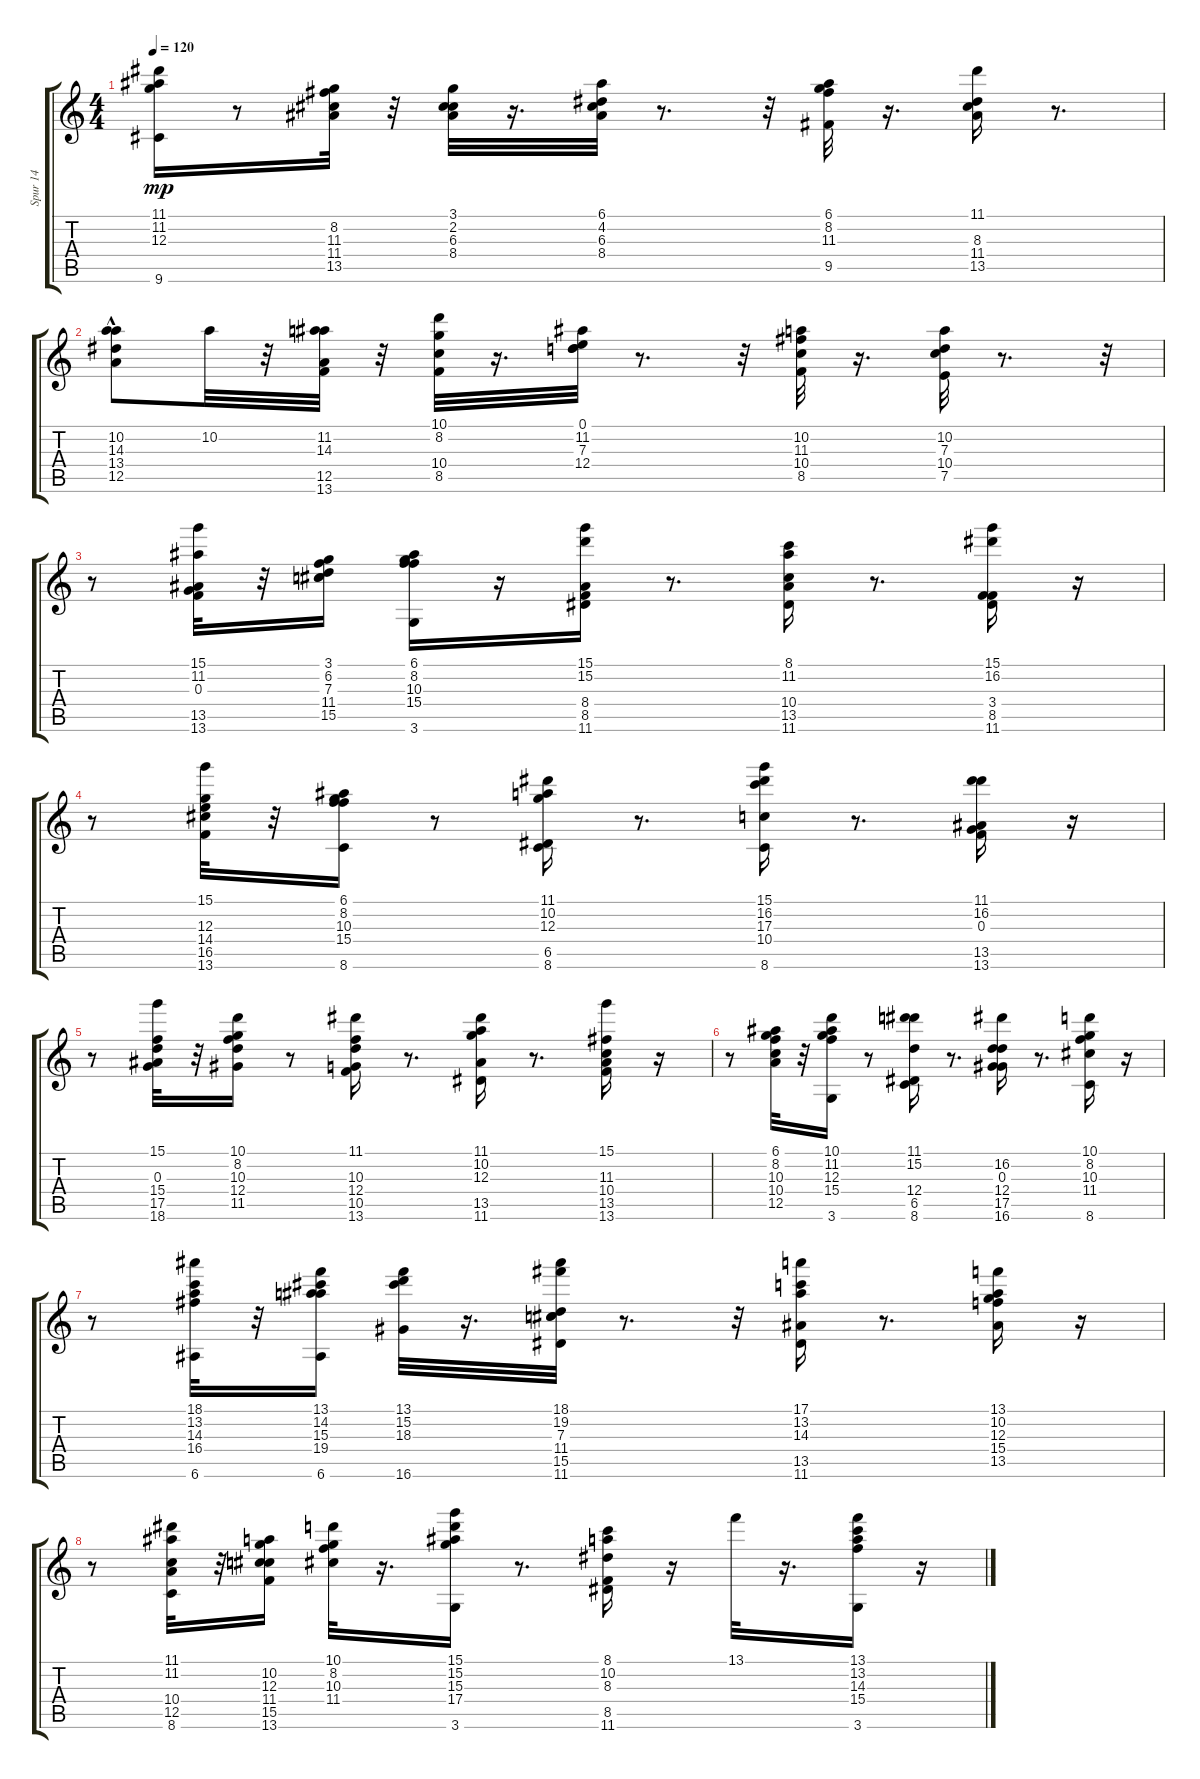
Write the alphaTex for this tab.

\track ("Spur 14" "Spur 14") {instrument acousticguitarnylon}
\staff {score tabs}
\tuning (E4 B3 G3 D3 A2 E2) {hide}
\ts (4 4)
\tempo 120
\clef g2
\ks c
(11.1 11.2 12.3 9.6).16{dy mp} r.8 (8.2 11.3 11.4 13.5).32 r.32 (3.1 2.2 6.3 8.4).32 r.16{d} (6.1 4.2 6.3 8.4).32 r.8{d} r.32 (6.1 8.2 11.3 9.5).32 r.16{d} (11.1 8.3 11.4 13.5).16 r.8{d} |
(10.2 14.3 13.4{hac} 12.5).8 10.2.32 r.32 (11.2 14.3 12.5 13.6).32 r.32 (10.1 8.2 10.4 8.5).32 r.16{d} (0.1 11.2 7.3 12.4).32 r.8{d} r.32 (10.2 11.3 10.4 8.5).32 r.16{d} (10.2 7.3 10.4 7.5).32 r.8{d} r.32 |
r.8 (15.1 11.2 0.3 13.5 13.6).32 r.32 (3.1 6.2 7.3 11.4 15.5).16 (6.1 8.2 10.3 15.4 3.6).16 r.16 (15.1 15.2 8.4 8.5 11.6).16 r.8{d} (8.1 11.2 10.4 13.5 11.6).16 r.8{d} (15.1 16.2 3.4 8.5 11.6).16 r.16 |
r.8 (15.1 12.3 14.4 16.5 13.6).32 r.32 (6.1 8.2 10.3 15.4 8.6).16 r.8 (11.1 10.2 12.3 6.5 8.6).16 r.8{d} (15.1 16.2 17.3 10.4 8.6).16 r.8{d} (11.1 16.2 0.3 13.5 13.6).16 r.16 |
r.8 (15.1 0.3 15.4 17.5 18.6).32 r.32 (10.1 8.2 10.3 12.4 11.5).16 r.8 (11.1 10.3 12.4 10.5 13.6).16 r.8{d} (11.1 10.2 12.3 13.5 11.6).16 r.8{d} (15.1 11.3 10.4 13.5 13.6).16 r.16 |
r.8 (6.1 8.2 10.3 10.4 12.5).32 r.32 (10.1 11.2 12.3 15.4 3.6).16 r.8 (11.1 15.2 12.4 6.5 8.6).16 r.8{d} (16.2 0.3 12.4 17.5 16.6).16 r.8{d} (10.1 8.2 10.3 11.4 8.6).16 r.16 |
r.8 (18.1 13.2 14.3 16.4 6.6).32 r.32 (13.1 14.2 15.3 19.4 6.6).16 (13.1 15.2 18.3 16.6).32 r.16{d} (18.1 19.2 7.3 11.4 15.5 11.6).32 r.8{d} r.32 (17.1 13.2 14.3 13.5 11.6).16 r.8{d} (13.1 10.2 12.3 15.4 13.5).16 r.16 |
r.8 (11.1 11.2 10.4 12.5 8.6).32 r.32 (10.2 12.3 11.4 15.5 13.6).16 (10.1 8.2 10.3 11.4).32 r.16{d} (15.1 15.2 15.3 17.4 3.6).16 r.8{d} (8.1 10.2 8.3 8.5 11.6).16 r.16 13.1.32 r.16{d} (13.1 13.2 14.3 15.4 3.6).16 r.16
